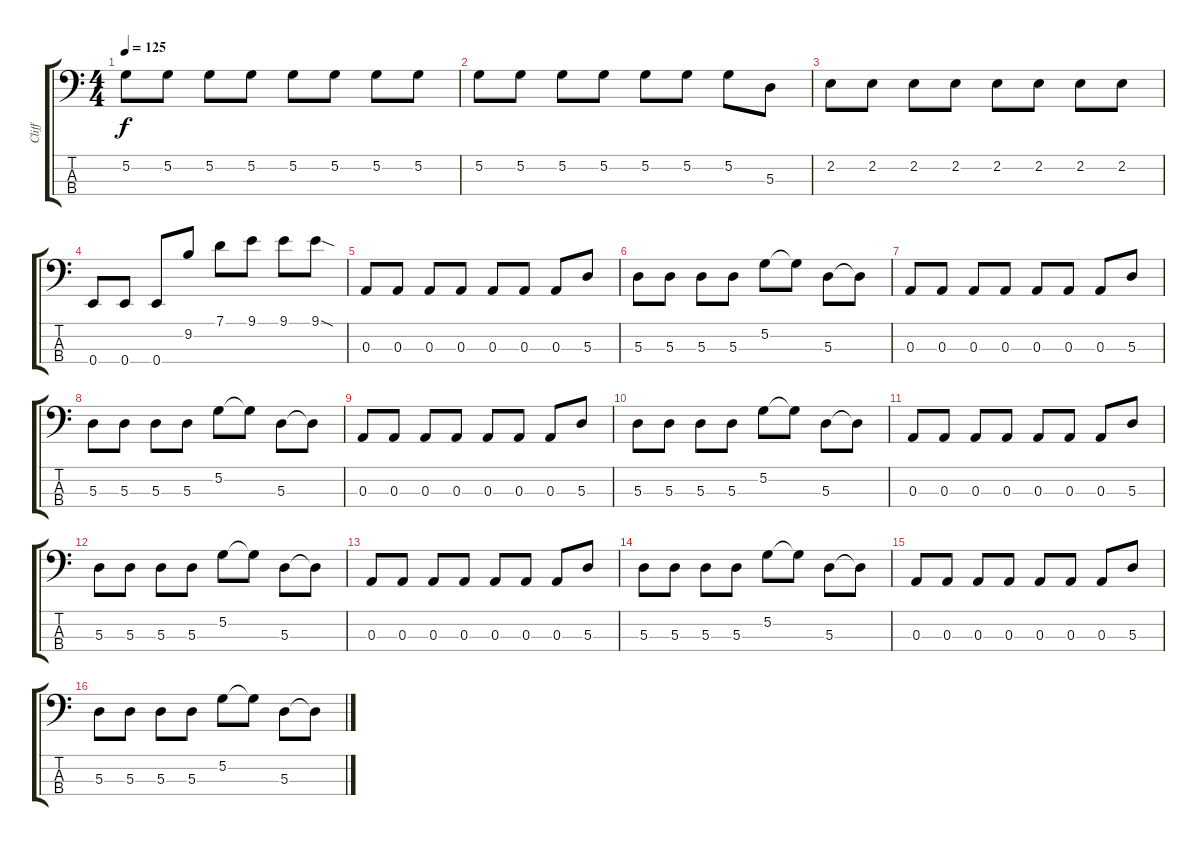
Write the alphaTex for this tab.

\track ("Cliff" "Cliff") {instrument electricbassfinger}
\staff {score tabs}
\tuning (G2 D2 A1 E1) {hide}
\ts (4 4)
\tempo 125
\clef f4
\ks c
5.2.8{dy f} 5.2.8 5.2.8 5.2.8 5.2.8 5.2.8 5.2.8 5.2.8 |
5.2.8 5.2.8 5.2.8 5.2.8 5.2.8 5.2.8 5.2.8 5.3.8 |
2.2.8 2.2.8 2.2.8 2.2.8 2.2.8 2.2.8 2.2.8 2.2.8 |
0.4.8 0.4.8 0.4.8 9.2.8 7.1.8 9.1.8 9.1.8 9.1{sod}.8 |
0.3.8 0.3.8 0.3.8 0.3.8 0.3.8 0.3.8 0.3.8 5.3.8 |
5.3.8 5.3.8 5.3.8 5.3.8 5.2.8 5.2{t}.8 5.3.8 5.3{t}.8 |
0.3.8 0.3.8 0.3.8 0.3.8 0.3.8 0.3.8 0.3.8 5.3.8 |
5.3.8 5.3.8 5.3.8 5.3.8 5.2.8 5.2{t}.8 5.3.8 5.3{t}.8 |
0.3.8 0.3.8 0.3.8 0.3.8 0.3.8 0.3.8 0.3.8 5.3.8 |
5.3.8 5.3.8 5.3.8 5.3.8 5.2.8 5.2{t}.8 5.3.8 5.3{t}.8 |
0.3.8 0.3.8 0.3.8 0.3.8 0.3.8 0.3.8 0.3.8 5.3.8 |
5.3.8 5.3.8 5.3.8 5.3.8 5.2.8 5.2{t}.8 5.3.8 5.3{t}.8 |
0.3.8 0.3.8 0.3.8 0.3.8 0.3.8 0.3.8 0.3.8 5.3.8 |
5.3.8 5.3.8 5.3.8 5.3.8 5.2.8 5.2{t}.8 5.3.8 5.3{t}.8 |
0.3.8 0.3.8 0.3.8 0.3.8 0.3.8 0.3.8 0.3.8 5.3.8 |
5.3.8 5.3.8 5.3.8 5.3.8 5.2.8 5.2{t}.8 5.3.8 5.3{t}.8
